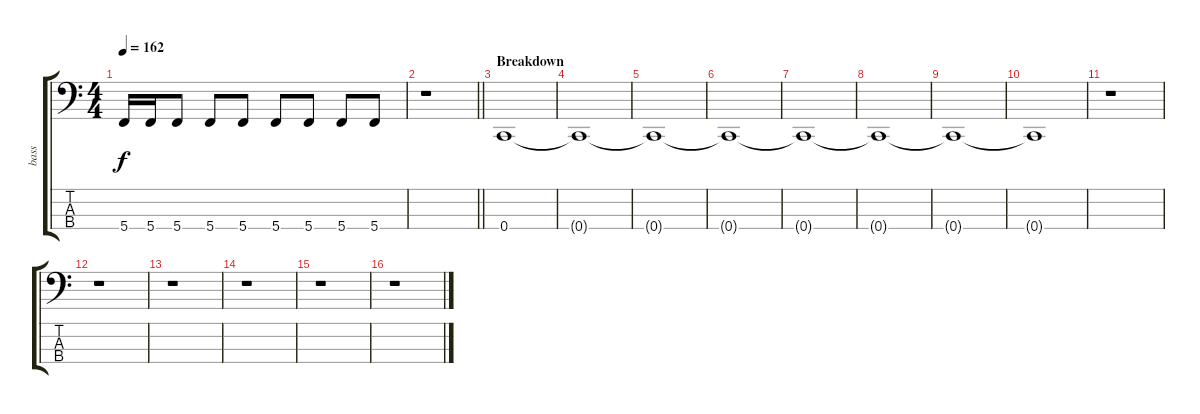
\track ("bass" "bass") {instrument electricbasspick}
\staff {score tabs}
\tuning (F2 C2 G1 C1) {hide}
\ts (4 4)
\tempo 162
\clef f4
\ks c
5.4.16{dy f} 5.4.16 5.4.8 5.4.8 5.4.8 5.4.8 5.4.8 5.4.8 5.4.8 |
\barLineRight lightlight
r.1 |
\section ("" "Breakdown")
0.4.1 |
0.4{t}.1 |
0.4{t}.1 |
0.4{t}.1 |
0.4{t}.1 |
0.4{t}.1 |
0.4{t}.1 |
0.4{t}.1 |
r.1 |
r.1 |
r.1 |
r.1 |
r.1 |
r.1
